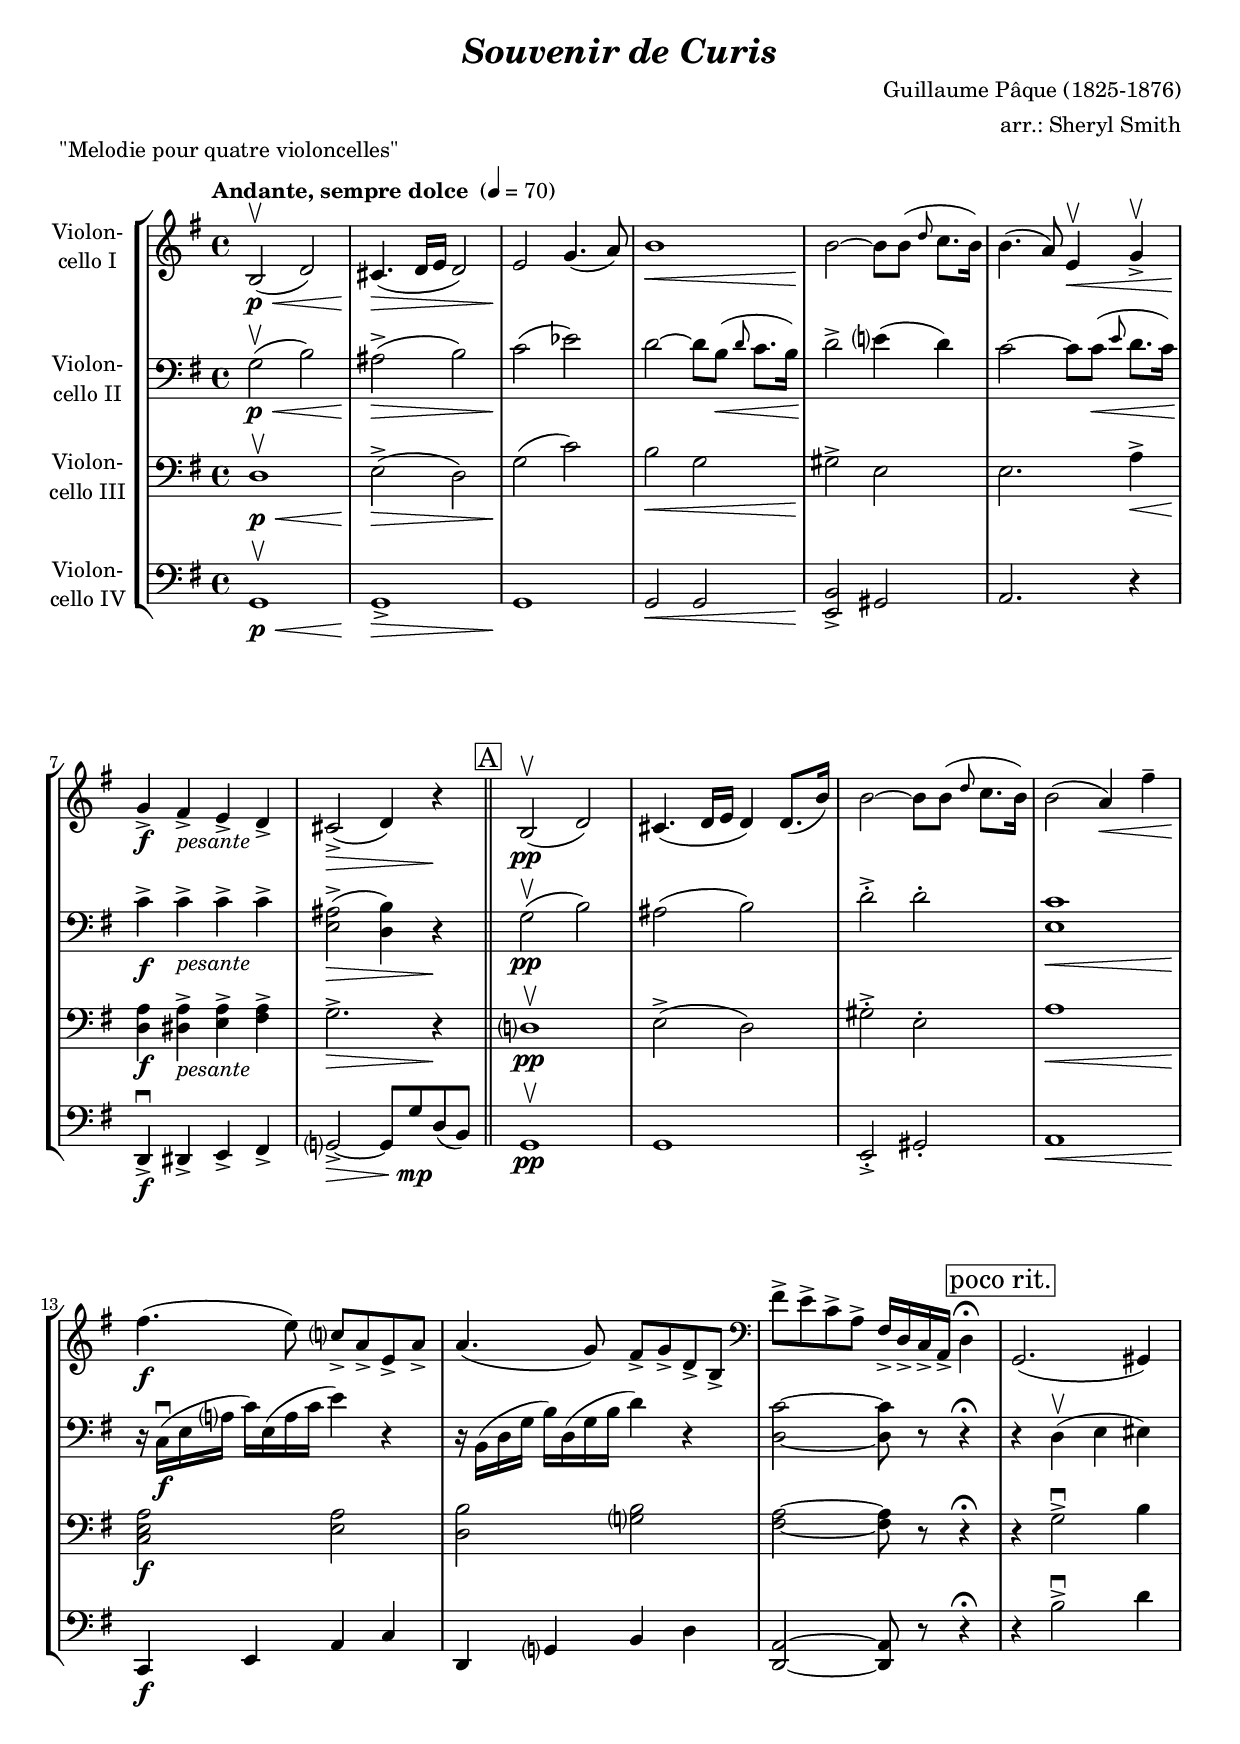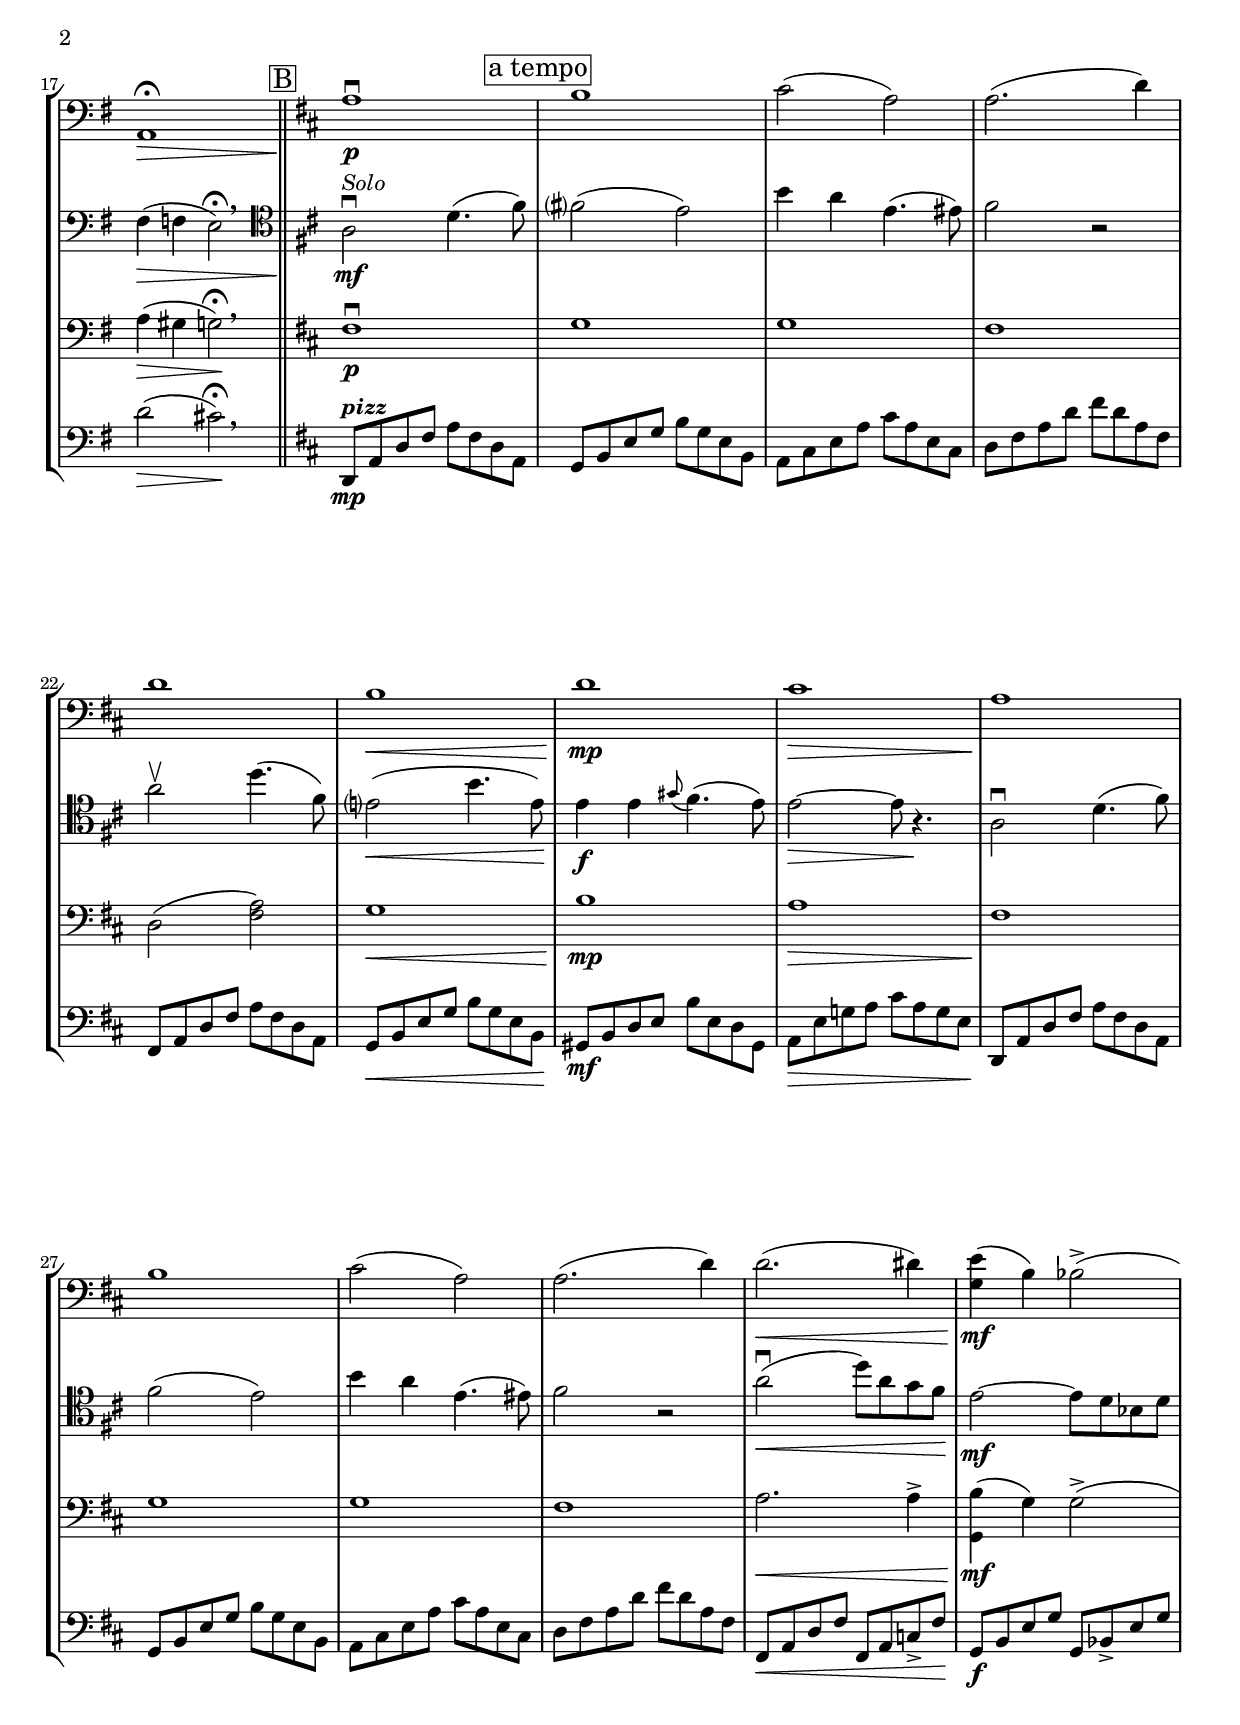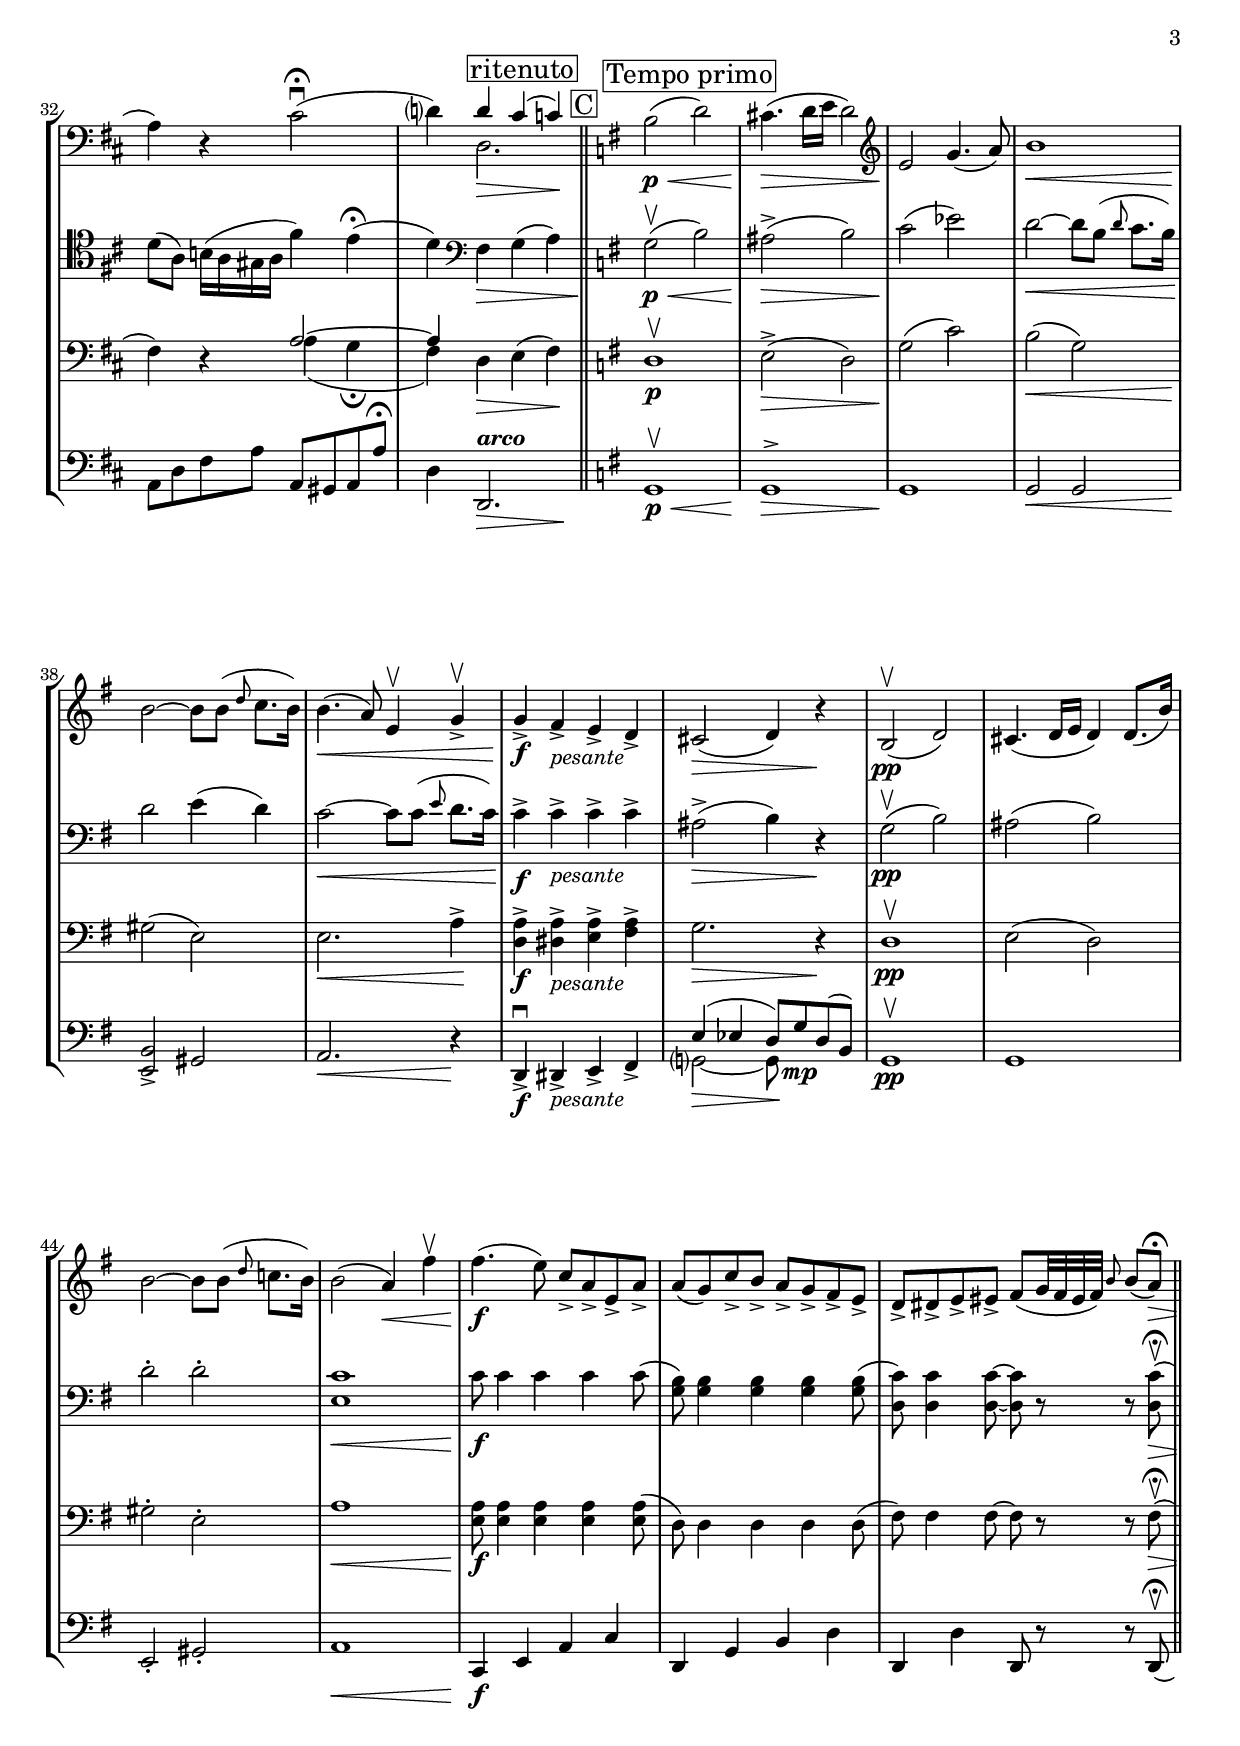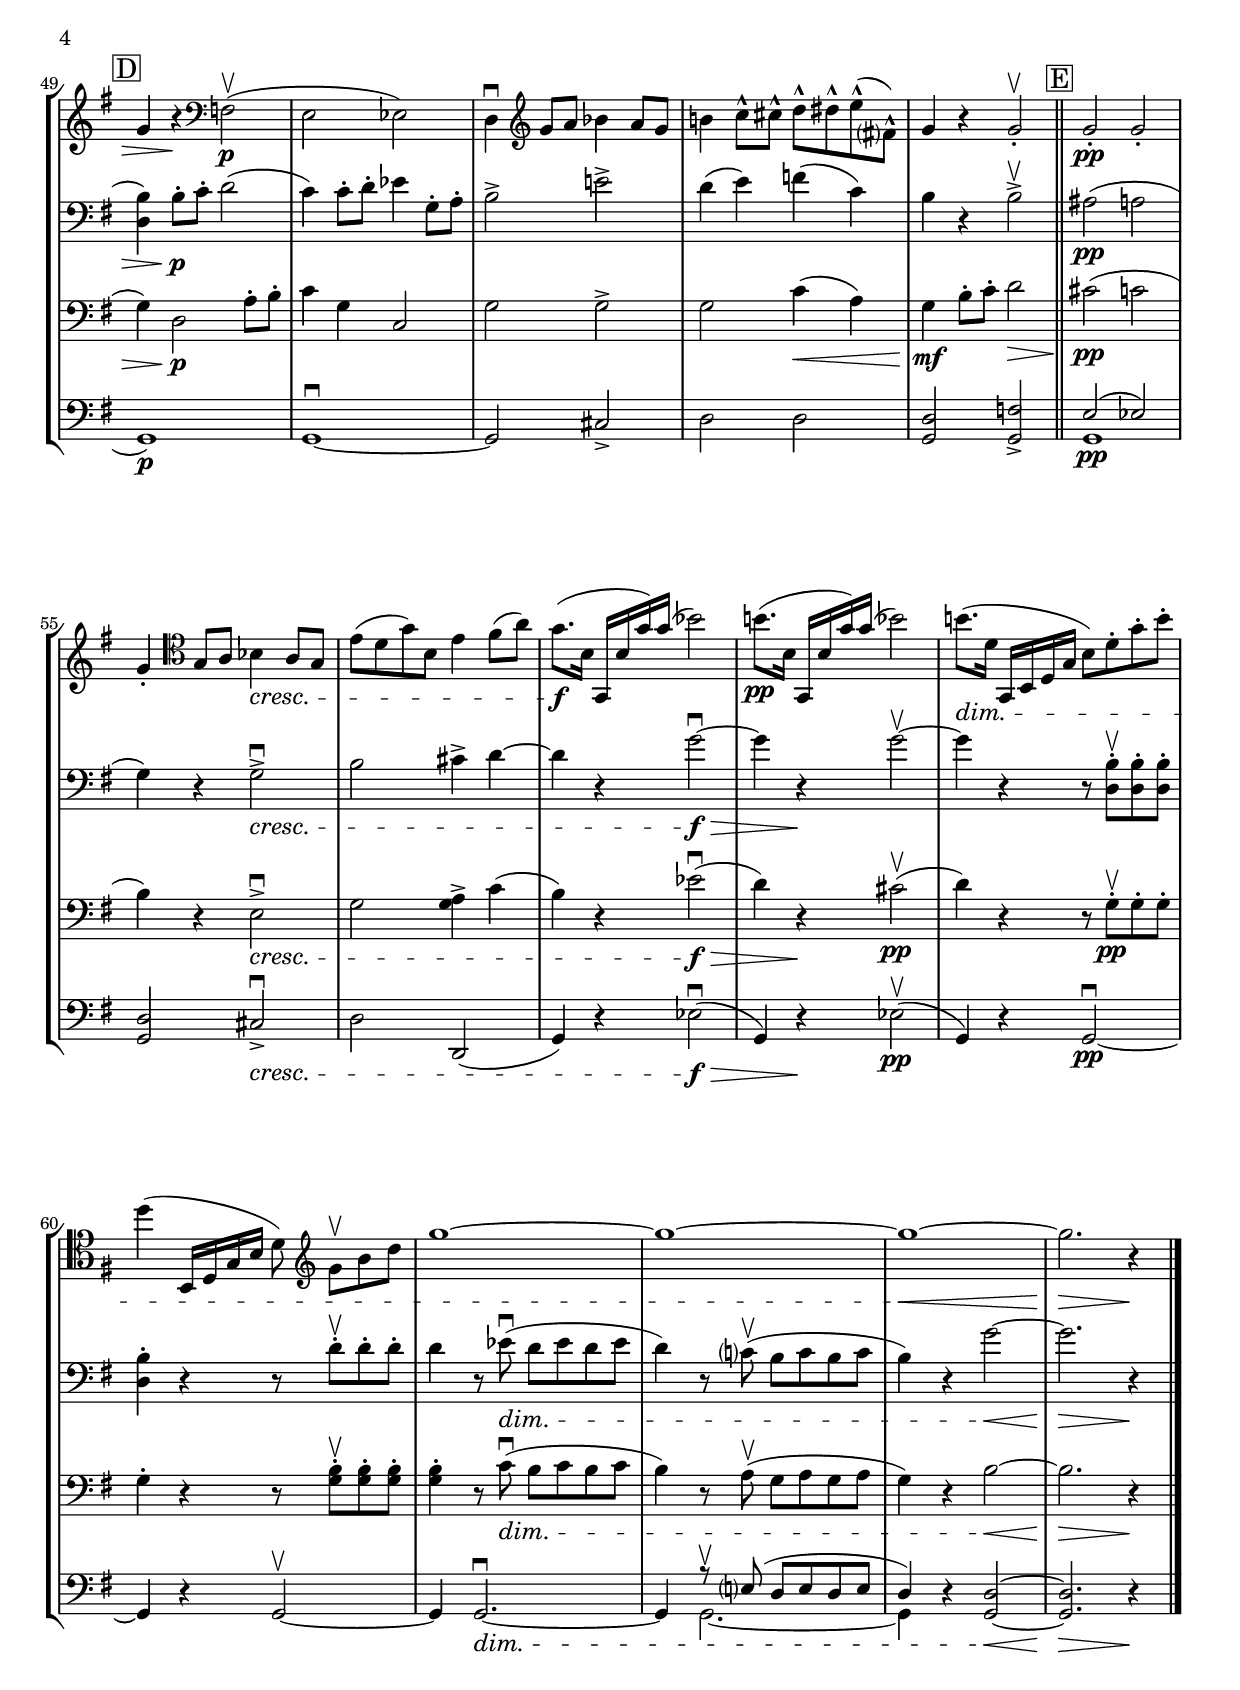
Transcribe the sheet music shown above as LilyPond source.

\version "2.18.2"
\include "deutsch.ly"
  
#(set-global-staff-size 19)

\header {
  title     = \markup \bold \italic "Souvenir de Curis"
  composer  = "Guillaume Pâque (1825-1876)"
  arranger  = "arr.: Sheryl Smith"
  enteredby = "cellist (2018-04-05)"
  piece     = "\"Melodie pour quatre violoncelles\""
}

voiceconsts = {
  \key g \major
  \time 4/4
  \clef "bass"
%  \numericTimeSignature
  \compressFullBarRests
  % Set default beaming for all staves
% \set Timing.beamExceptions = #'()
% \set Timing.baseMoment     = #(ly:make-moment 1 4)
% \set Timing.beatStructure  = #'(1 1 1)
  \tempo "Andante, sempre dolce " 4=70
}

micl = "clarinet"
mifl = "flute"
miob = "oboe"
mifh = "french horn"
misx = "tenor sax"
mist = "string ensemble 1"
miba = "cello"

boxa = { \bar "||" \mark \markup \box "A" }
boxb = { \bar "||" \mark \markup \box "B" \key d \major }
boxc = { \bar "||" \mark \markup \box "C" \key g \major }
boxd = { \bar "||" \mark \markup \box "D" }
boxe = { \bar "||" \mark \markup \box "E" }

arco = \markup \bold \italic "arco"
atem = \mark \markup \box "a tempo"
pesa = \markup \italic "pesante"
pizz = \markup \bold \italic "pizz"
prit = \mark \markup \box "poco rit."
ritn = \mark \markup \box "ritenuto"
solo = \markup \italic "Solo"
tepr = \mark \markup \box "Tempo primo"

va = \relative c' {
  \voiceconsts
  \clef "treble"

  h2(\p\<\upbow d)
  cis4.(\!\> d16 e d2)
  e\! g4.( a8)
  h1\<
  h2~\! h8 h( \grace d c8. h16)
  h4.( a8) e4\upbow\< g->\upbow

  g->\!\f fis->_\pesa e-> d->
  cis2(->\> d4) r\! \boxa
  h2(\upbow\pp d)
  cis4.( d16 e d4) d8.( h'16)
  h2~ h8 h( \grace d c8. h16)

  h2( a4)\< fis'--
  fis4.(\!\f e8) c?-> a-> e-> a->
  a4.( g8) fis-> g-> d-> h-> \clef "bass"
  fis'-> e-> c-> a-> fis16-> d-> c-> a-> d4\fermata \prit

  g,2.( gis4)
  a1\fermata\> \boxb
  a'\!\downbow\p \atem
  h
  cis2( a)
  a2.( d4)
  d1 h\<

  d\!\mp
  cis\>
  a\!
  h
  cis2( a)
  a2.( d4)
  d2.(\< dis4)

  <g, e'>(\!\mf h) b2(->
  a4) r cis2(\fermata\downbow
  d?4) \ritn << { d\> cis( c)\! } \\ d,2. >> \boxc
  h'2(\p\< \tepr d)
  cis4.(\!\> d16 e d2) \clef "treble"
  e\! g4.( a8)

  h1\<
  h2~\! h8 h( \grace d c8. h16)
  h4.(\< a8) e4\upbow g->\upbow
  g->\!\f fis->_\pesa e-> d->
  cis2(\> d4) r\!

  h2(\upbow\pp d)
  cis4.( d16 e d4) d8.( h'16)
  h2~ h8 h( \grace d c!8. h16)
  h2( a4)\< fis'\upbow
  fis4.(\!\f e8) c-> a-> e-> a->

  a( g) c-> h-> a-> g-> fis-> e->
  d-> dis-> e-> eis-> fis( g32 fis eis fis) \grace h8 h( a)\fermata\> \boxd
  g4 r\! \clef "bass" f,2(\upbow\p
  e es)

  d4\downbow \clef "treble" g'8 a b4 a8 g
  h!4 c8-^ cis-^ d-^ dis-^ e(-^ fis,?)-^
  g4 r g2-.\upbow \boxe
  g-.\pp g-.
  g4-. \clef "tenor" g,8 a b4\cresc a8 g

  e'( d g) h, e4 fis8( a)
  g8.(\f h,16 g, h' g') g( b2)
  h!8.(\pp h,16 g, h' g') g( b2)
  h!8.(\dim d,16 g,, h d g h8) d-. g-. h-.

  d4( h,,16 d g h d8) \clef "treble" g[\upbow h d]
  g1~
  g~
  g~\<
  g2.\!\> r4\! \bar "|."
}

vb = \relative c' {
  \voiceconsts

  g2(\upbow\p\< h)
  ais(->\!\> h)
  c(\! es)
  d~ d8 h(\< \grace d c8. h16)\!
  d2-> e?4( d)

  c2~ c8 c(\< \grace e d8. c16)\!
  c4->\f c->_\pesa c-> c->
  <e, ais>2(->\> <d h'>4) r\! \boxa
  g2(\upbow\pp h)
  ais( h)
  d-.-> d-.

  <e, c'>1\<
  r16\! c(\downbow\f e a? c) e,( a c e4) r
  r16 h,( d g h) d,( g h d4) r
  <d, c'>2~ <d c'>8 r r4\fermata \prit
  r d(\upbow e eis)

  fis(\> f e2)\fermata \breathe \clef "tenor" \boxb
  a^\solo\downbow\mf d4.( fis8) \atem
  fis?2( e)
  h'4 a e4.( eis8)
  fis2 r
  a\upbow d4.( fis,8)

  e?2(\< h'4. e,8)\!
  e4\f e \appoggiatura gis8 fis4.( e8)
  e2~\> e8 r4.\!
  a,2\downbow d4.( fis8)
  fis2( e)
  h'4 a e4.( eis8)

  fis2 r
  a(\downbow\< d8) a g fis\!
  e2~\mf e8 d b d
  d( a) h!16( a gis a fis'4) e(\fermata
  d) \ritn \clef "bass" fis,\> g( a) \boxc

  g2(\upbow\p\< \tepr h)
  ais(->\!\> h)
  c(\! es)
  d~\< d8 h( \grace d c8. h16)\!
  d2 e4( d)
  c2~\< c8 c( \grace e d8. c16)\!

  c4->\f c->_\pesa c-> c->
  ais2(->\> h4) r\!
  g2(\upbow\pp h)
  ais( h)
  d-. d-.
  <e, c'>1\<
  c'8\!\f c4 c c c8(

  <g h>) <g h>4 <g h> <g h> <g h>8(
  <d c'>) <d c'>4 <d c'>8~ <d c'> r r <d c'>(\upbow\fermata\> \boxd
  <d h'>4) h'8-.\!\p c-. d2(
  c4) c8-. d-. es4 g,8-. a-.
  h2-> e!->
  d4( e) f( c)

  h r h2->\upbow \boxe
  ais(\pp a
  g4) r g2->\downbow\cresc
  h cis4-> d~
  d r g2~\downbow\f\>
  g4 r\! g2~\upbow

  g4 r r8 <d, h'>-.\upbow <d h'>-. <d h'>-.
  <d h'>4-. r r8 d'-.\upbow d-. d-.
  d4 r8 es(\downbow\dim d es d es
  d4) r8 c?(\upbow h c h c
  h4) r g'2~\<
  g2.\!\> r4\! \bar "|."
}

\include "v3.ily"
vd = \relative c {
  \voiceconsts

  g1\upbow\p\<
  g->\!\>
  g\!
  g2\< g
  <e h'>\!-> gis
  a2. r4

  d,4->\downbow\f dis-> e-> fis->
  g?2~->\> g8 g'\!\mp d( h) \boxa
  g1\upbow\pp
  g
  e2-.-> gis-.
  a1\<
  c,4\!\f e a c

  d, g? h d
  <d, a'>2~ <d a'>8 r r4\fermata \prit
  r h''2->\downbow d4
  d2(\> cis)\fermata\! \breathe \boxb
  d,,8^\pizz\mp a' d fis a fis d a \atem

  g h e g h g e h
  a cis e a cis a e cis
  d fis a d fis d a fis
  fis, a d fis a fis d a
  g\< h e g h g e h\!

  gis\mf h d e h' e, d gis,
  a\> e' g! a cis a g e\!
  d, a' d fis a fis d a
  g h e g h g e h
  a cis e a cis a e cis

  d fis a d fis d a fis
  fis,\< a d fis fis, a c-> fis\!
  g,\f h e g g, b-> e g
  a, d fis a a, gis a a'\fermata
  d,4 \ritn << d,2.^\arco \\ { s8\> s2 s8\! } >> \boxc

  << {
    g1\!\upbow\p\<
    g->\!\>
    g\!
  } \\ {
    s2\! \tepr s
    s1*2
  } >>
  g2\< g
  <e h'>->\! gis
  a2.\< r4\!
  d,->\downbow\f dis->_\pesa e-> fis->

  << { e'( es d8) g d( h) } \\ { g?2~\> g8\! s4.\mp } >>
  g1\upbow\pp
  g
  e2-. gis-.
  a1\<
  c,4\!\f e a c

  d, g h d
  d, d' d,8 r r d(\upbow\fermata \boxd
  g1)\p
  g~\downbow
  g2 cis->
  d d
  <g, d'> <g f'>-> \boxe

  << { e'( es) } \\ g,1\pp >>
  <g d'>2 cis->\downbow\cresc
  d d,(
  g4) r es'2(\downbow\f\>
  g,4) r\! es'2(\upbow\pp
  g,4) r g2~\downbow\pp

  g4 r g2~\upbow
  g4 g2.~\downbow\dim
  g4 << {
    r8\upbow e'?( d e d e
    d4)
  } \\ {
    g,2.~
    g4
  } >> r <g d'>2~\<
  <g d'>2.\!\> r4\! \bar "|."
}


music = \new StaffGroup <<
      \new Staff {
	\set Staff.midiInstrument = \miba
	\set Staff.instrumentName = \markup \center-column { "Violon-" "cello I" }
	\transpose g g { \va }
      }

      \new Staff {
	\set Staff.midiInstrument = \miba
	\set Staff.instrumentName = \markup \center-column { "Violon-" "cello II" }
	\transpose g g { \vb }
      }

      \new Staff {
	\set Staff.midiInstrument = \miba
	\set Staff.instrumentName = \markup \center-column { "Violon-" "cello III" }
	\transpose g g { \vc }
      }

      \new Staff {
	\set Staff.midiInstrument = \miba
	\set Staff.instrumentName = \markup \center-column { "Violon-" "cello IV" }
	\transpose g g { \vd }
      }
>>

\book {
  \score {
    \music
    \layout {}
  }

  \score {
    \unfoldRepeats \music

    \midi {
      \context {
        \Score
      }
    }
  }
}
